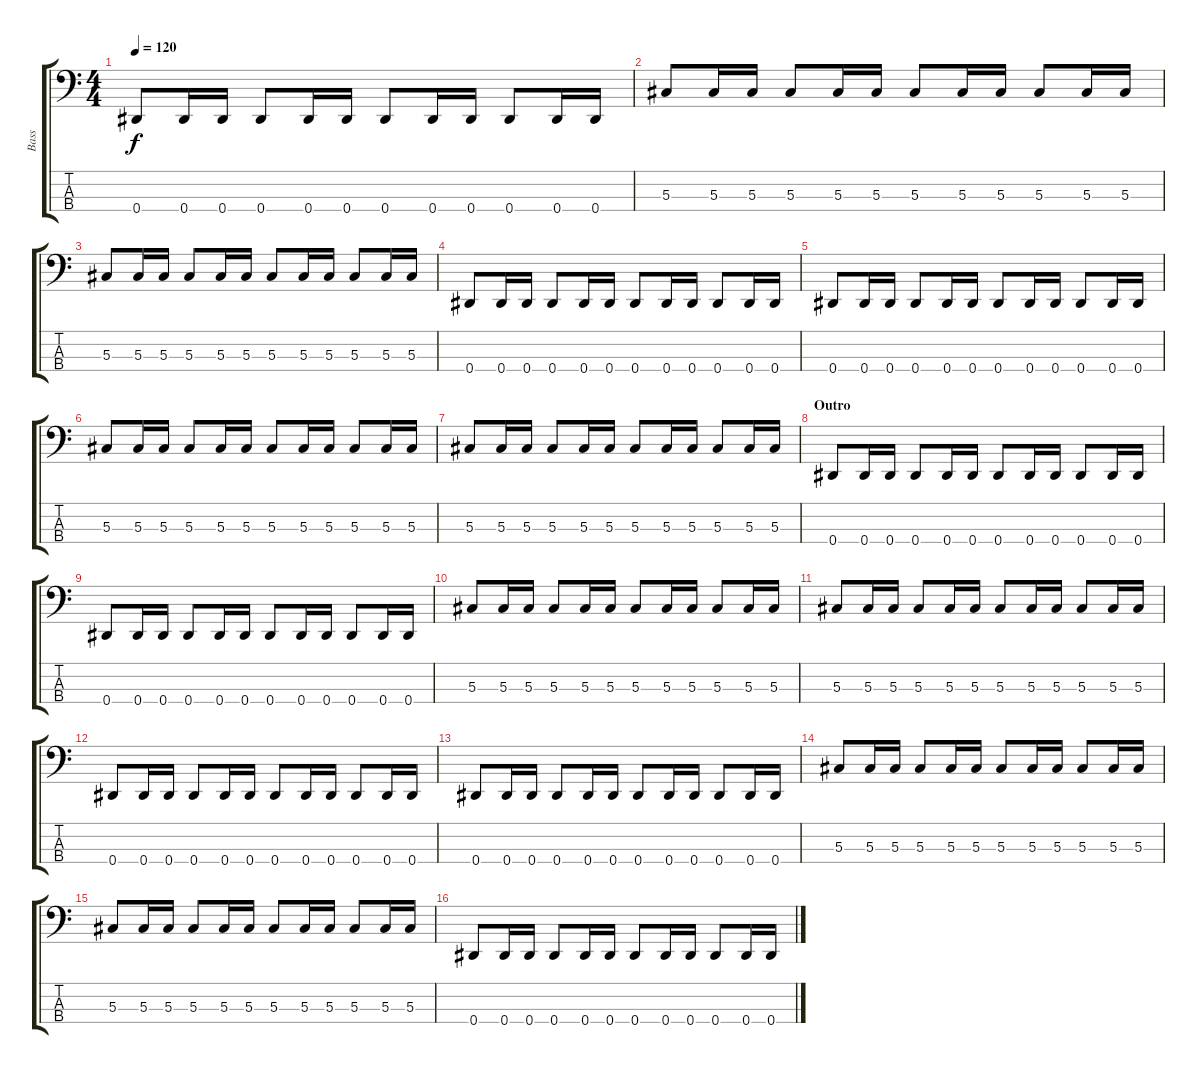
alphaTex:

\track ("Bass" "Bass") {instrument electricbassfinger}
\staff {score tabs}
\tuning (Gb2 Db2 Ab1 Eb1) {hide}
\ts (4 4)
\tempo 120
\clef f4
\ks c
0.4.8{dy f} 0.4.16 0.4.16 0.4.8 0.4.16 0.4.16 0.4.8 0.4.16 0.4.16 0.4.8 0.4.16 0.4.16 |
5.3.8 5.3.16 5.3.16 5.3.8 5.3.16 5.3.16 5.3.8 5.3.16 5.3.16 5.3.8 5.3.16 5.3.16 |
5.3.8 5.3.16 5.3.16 5.3.8 5.3.16 5.3.16 5.3.8 5.3.16 5.3.16 5.3.8 5.3.16 5.3.16 |
0.4.8 0.4.16 0.4.16 0.4.8 0.4.16 0.4.16 0.4.8 0.4.16 0.4.16 0.4.8 0.4.16 0.4.16 |
0.4.8 0.4.16 0.4.16 0.4.8 0.4.16 0.4.16 0.4.8 0.4.16 0.4.16 0.4.8 0.4.16 0.4.16 |
5.3.8 5.3.16 5.3.16 5.3.8 5.3.16 5.3.16 5.3.8 5.3.16 5.3.16 5.3.8 5.3.16 5.3.16 |
5.3.8 5.3.16 5.3.16 5.3.8 5.3.16 5.3.16 5.3.8 5.3.16 5.3.16 5.3.8 5.3.16 5.3.16 |
\section ("" "Outro")
0.4.8 0.4.16 0.4.16 0.4.8 0.4.16 0.4.16 0.4.8 0.4.16 0.4.16 0.4.8 0.4.16 0.4.16 |
0.4.8 0.4.16 0.4.16 0.4.8 0.4.16 0.4.16 0.4.8 0.4.16 0.4.16 0.4.8 0.4.16 0.4.16 |
5.3.8 5.3.16 5.3.16 5.3.8 5.3.16 5.3.16 5.3.8 5.3.16 5.3.16 5.3.8 5.3.16 5.3.16 |
5.3.8 5.3.16 5.3.16 5.3.8 5.3.16 5.3.16 5.3.8 5.3.16 5.3.16 5.3.8 5.3.16 5.3.16 |
0.4.8 0.4.16 0.4.16 0.4.8 0.4.16 0.4.16 0.4.8 0.4.16 0.4.16 0.4.8 0.4.16 0.4.16 |
0.4.8 0.4.16 0.4.16 0.4.8 0.4.16 0.4.16 0.4.8 0.4.16 0.4.16 0.4.8 0.4.16 0.4.16 |
5.3.8 5.3.16 5.3.16 5.3.8 5.3.16 5.3.16 5.3.8 5.3.16 5.3.16 5.3.8 5.3.16 5.3.16 |
5.3.8 5.3.16 5.3.16 5.3.8 5.3.16 5.3.16 5.3.8 5.3.16 5.3.16 5.3.8 5.3.16 5.3.16 |
0.4.8{volume 7} 0.4.16 0.4.16 0.4.8 0.4.16 0.4.16 0.4.8 0.4.16 0.4.16 0.4.8 0.4.16 0.4.16
